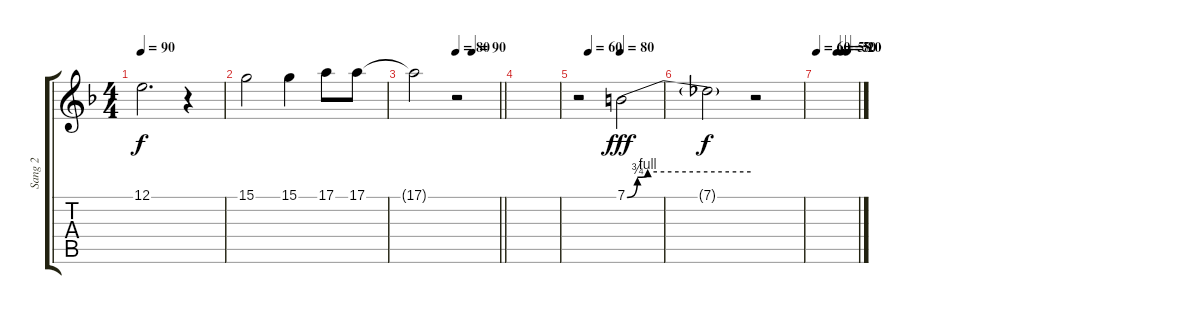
\track ("Sang 2" "Sang 2") {instrument trumpet}
\staff {score tabs}
\tuning (E4 B3 G3 D3 A2 E2) {hide}
\ts (4 4)
\tempo 90
\clef g2
\ks dminor
12.1.2{d dy f} r.4 |
15.1.2 15.1.4 17.1.8 17.1.8 |
\tempo (80 0.5)
\tempo (90 0.6875)
\barLineRight lightlight
17.1{t}.2 r.2 |
|
\tempo (60 0.125)
\tempo (80 0.5)
r.2 7.1{be (custom 0 0 5 3 10 4 60 4)}.2{dy fff} |
7.1{t}.2{dy f} r.2 |
\tempo 60
\tempo (58 0.5)
\tempo (50 0.625)
\tempo (20 0.75)
